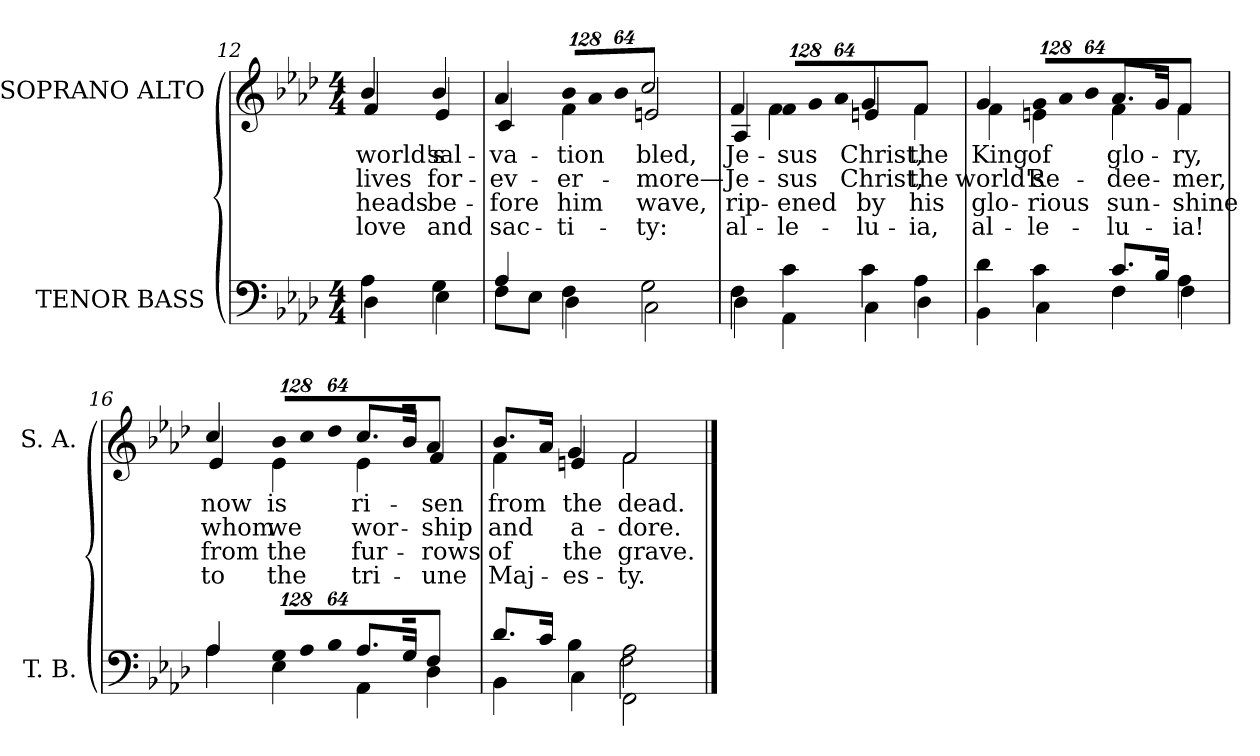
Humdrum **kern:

**kern	**kern	**text	**text	**text	**text
*part2	*part1	*part1	*part1	*part1	*part1
*staff2	*staff1	*staff1	*staff1	*staff1	*staff1
*I"TENOR BASS	*I"SOPRANO ALTO	*	*	*	*
*I'T. B.	*I'S. A.	*	*	*	*
!!LO:LB:g=z
*clefF4	*clefG2	*	*	*	*
*k[b-e-a-d-]	*k[b-e-a-d-]	*	*	*	*
*A-:	*A-:	*	*	*	*
*M4/4	*M4/4	*	*	*	*
=12	=12	=12	=12	=12	=12
*^	*	*	*	*	*
!	!	!	!LO:LY:b:color=#000000	!LO:LY:b:color=#000000	!LO:LY:b:color=#000000	!LO:LY:b:color=#000000
*	*	*^	*	*	*	*
4A-i\	4D-i\	4b-i/	4fi/	world's	lives	heads	love
!	!	!	!	!LO:LY:b:color=#000000	!LO:LY:b:color=#000000	!LO:LY:b:color=#000000	!LO:LY:b:color=#000000
4Gi\	4E-i\	4b-i/	4e-i/	sal-	for-	be-	and
=13	=13	=13	=13	=13	=13	=13	=13
!	!	!	!	!LO:LY:b:color=#000000	!LO:LY:b:color=#000000	!LO:LY:b:color=#000000	!LO:LY:b:color=#000000
4A-i/	8Fi\L	4a-i/	4ci/	-va-	-ev-	-fore	sac-
.	8E-i\J	.	.	.	.	.	.
*	*	*Xbrackettup	*	*	*	*	*
!	!	!LO:N:vis=8	!	!	!	!	!
!	!	!	!	!LO:LY:b:color=#000000	!LO:LY:b:color=#000000	!LO:LY:b:color=#000000	!LO:LY:b:color=#000000
4Fi\	4D-i\	1024%85b-i/L	4fi\	-tion	-er-	him	-ti-
!	!	!LO:N:vis=8	!	!	!	!	!
.	.	1024%85a-i/	.	.	.	.	.
!	!	!LO:N:vis=8	!	!	!	!	!
.	.	512%43b-i/J	.	.	.	.	.
!	!	!	!	!LO:LY:b:color=#000000	!LO:LY:b:color=#000000	!LO:LY:b:color=#000000	!LO:LY:b:color=#000000
2Gi\	2Ci\	2cci/	2eni/	bled,	-more—	wave,	-ty:
=14	=14	=14	=14	=14	=14	=14	=14
!	!	!	!	!LO:LY:b:color=#000000	!LO:LY:b:color=#000000	!LO:LY:b:color=#000000	!LO:LY:b:color=#000000
4Fi\	4D-i\	4fi/	4A-i/	Je-	Je-	rip-	al-
!	!	!LO:N:vis=8	!	!	!	!	!
!	!	!	!	!LO:LY:b:color=#000000	!LO:LY:b:color=#000000	!LO:LY:b:color=#000000	!LO:LY:b:color=#000000
4ci\	4AA-i\	1024%85fi/L	4fi\	-sus	-sus	-ened	-le-
!	!	!LO:N:vis=8	!	!	!	!	!
.	.	1024%85gi/	.	.	.	.	.
!	!	!LO:N:vis=8	!	!	!	!	!
.	.	512%43a-i/J	.	.	.	.	.
!	!	!	!	!LO:LY:b:color=#000000	!LO:LY:b:color=#000000	!LO:LY:b:color=#000000	!LO:LY:b:color=#000000
4ci\	4Ci\	4gi/	4eni/	Christ,	Christ,	by	-lu-
!	!	!	!	!LO:LY:b:color=#000000	!LO:LY:b:color=#000000	!LO:LY:b:color=#000000	!LO:LY:b:color=#000000
4A-i\	4D-i\	4fi/	4fi\	the	the	his	-ia,
!!LO:LB:g=z	!!
=15	=15	=15	=15	=15	=15	=15	=15
!	!	!	!	!LO:LY:b:color=#000000	!LO:LY:b:color=#000000	!LO:LY:b:color=#000000	!LO:LY:b:color=#000000
4d-i\	4BB-i\	4gi/	4fi\	King	world's	glo-	al-
!	!	!LO:N:vis=8	!	!	!	!	!
!	!	!	!	!LO:LY:b:color=#000000	!LO:LY:b:color=#000000	!LO:LY:b:color=#000000	!LO:LY:b:color=#000000
4ci\	4Ci\	1024%85gi/L	4eni\	of	Re-	-rious	-le-
!	!	!LO:N:vis=8	!	!	!	!	!
.	.	1024%85a-i/	.	.	.	.	.
!	!	!LO:N:vis=8	!	!	!	!	!
.	.	512%43b-i/J	.	.	.	.	.
!	!	!	!	!LO:LY:b:color=#000000	!LO:LY:b:color=#000000	!LO:LY:b:color=#000000	!LO:LY:b:color=#000000
8.ci/L	4Fi\	8.a-i/L	4fi\	glo-	-dee-	sun-	-lu-
16B-i/Jk	.	16gi/Jk	.	.	.	.	.
!	!	!	!	!LO:LY:b:color=#000000	!LO:LY:b:color=#000000	!LO:LY:b:color=#000000	!LO:LY:b:color=#000000
4A-i\	4Fi\	4fi/	4fi\	-ry,	-mer,	-shine	-ia!
=16	=16	=16	=16	=16	=16	=16	=16
!	!	!	!	!LO:LY:b:color=#000000	!LO:LY:b:color=#000000	!LO:LY:b:color=#000000	!LO:LY:b:color=#000000
4A-i/	4A-i\	4cci/	4e-i/	now	whom	from	to
*Xbrackettup	*	*	*	*	*	*	*
!LO:N:vis=8	!	!LO:N:vis=8	!	!	!	!	!
!	!	!	!	!LO:LY:b:color=#000000	!LO:LY:b:color=#000000	!LO:LY:b:color=#000000	!LO:LY:b:color=#000000
1024%85Gi/L	4E-i\	1024%85b-i/L	4e-i\	is	we	the	the
!LO:N:vis=8	!	!LO:N:vis=8	!	!	!	!	!
1024%85A-i/	.	1024%85cci/	.	.	.	.	.
!LO:N:vis=8	!	!LO:N:vis=8	!	!	!	!	!
512%43B-i/J	.	512%43dd-i/J	.	.	.	.	.
!	!	!	!	!LO:LY:b:color=#000000	!LO:LY:b:color=#000000	!LO:LY:b:color=#000000	!LO:LY:b:color=#000000
8.A-i/L	4AA-i\	8.cci/L	4e-i\	ri-	wor-	fur-	tri-
16Gi/Jk	.	16b-i/Jk	.	.	.	.	.
!	!	!	!	!LO:LY:b:color=#000000	!LO:LY:b:color=#000000	!LO:LY:b:color=#000000	!LO:LY:b:color=#000000
4Fi\	4D-i\	4a-i/	4fi/	-sen	-ship	-rows	-une
=17	=17	=17	=17	=17	=17	=17	=17
*	*^	*	*	*	*	*	*
!	!	!	!	!	!LO:LY:b:color=#000000	!LO:LY:b:color=#000000	!LO:LY:b:color=#000000	!LO:LY:b:color=#000000
2ryy	8.d-i/L	4BB-i\	8.b-i/L	4fi\	from	and	of	Maj-
.	16ci/Jk	.	16a-i/Jk	.	.	.	.	.
!	!	!	!	!	!LO:LY:b:color=#000000	!LO:LY:b:color=#000000	!LO:LY:b:color=#000000	!LO:LY:b:color=#000000
.	4B-i\	4Ci\	4gi/	4eni/	the	a-	the	-es-
!	!	!	!	!	!LO:LY:b:color=#000000	!LO:LY:b:color=#000000	!LO:LY:b:color=#000000	!LO:LY:b:color=#000000
2FFi\	2A-i\	2Fi\	2fi/	2fi\	dead.	-dore.	grave.	-ty.
*v	*v	*v	*	*	*	*	*	*
*	*v	*v	*	*	*	*
==	==	==	==	==	==
*-	*-	*-	*-	*-	*-
